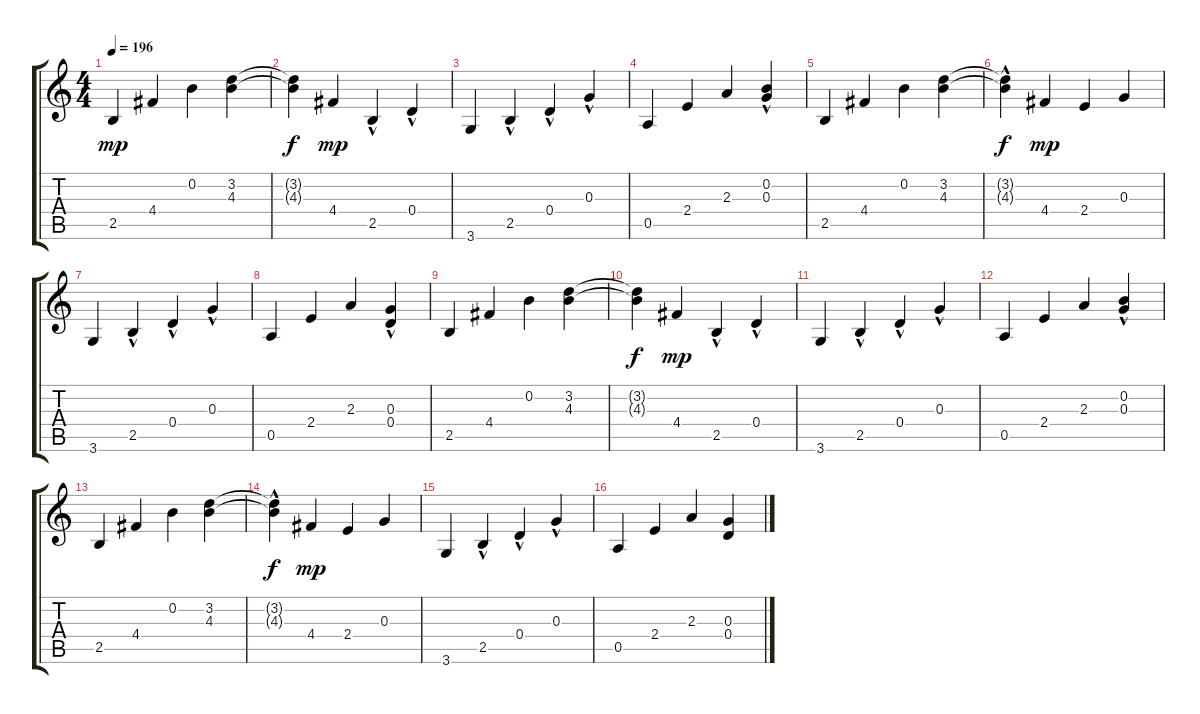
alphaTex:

\track "" {instrument acousticguitarsteel}
\staff {score tabs}
\tuning (E4 B3 G3 D3 A2 E2) {hide}
\ts (4 4)
\tempo 196
\clef g2
\ks c
2.5.4{dy mp} 4.4.4 0.2.4 (3.2 4.3).4 |
(3.2{t} 4.3{t}).4{dy f} 4.4.4{dy mp} 2.5{hac}.4 0.4{hac}.4 |
3.6.4 2.5{hac}.4 0.4{hac}.4 0.3{hac}.4 |
0.5.4 2.4.4 2.3.4 (0.2 0.3{hac}).4 |
2.5.4 4.4.4 0.2.4 (3.2 4.3).4 |
(3.2{t} 4.3{hac t}).4{dy f} 4.4.4{dy mp} 2.4.4 0.3.4 |
3.6.4 2.5{hac}.4 0.4{hac}.4 0.3{hac}.4 |
0.5.4 2.4.4 2.3.4 (0.3{hac} 0.4).4 |
2.5.4 4.4.4 0.2.4 (3.2 4.3).4 |
(3.2{t} 4.3{t}).4{dy f} 4.4.4{dy mp} 2.5{hac}.4 0.4{hac}.4 |
3.6.4 2.5{hac}.4 0.4{hac}.4 0.3{hac}.4 |
0.5.4 2.4.4 2.3.4 (0.2 0.3{hac}).4 |
2.5.4 4.4.4 0.2.4 (3.2 4.3).4 |
(3.2{t} 4.3{hac t}).4{dy f} 4.4.4{dy mp} 2.4.4 0.3.4 |
3.6.4 2.5{hac}.4 0.4{hac}.4 0.3{hac}.4 |
0.5.4 2.4.4 2.3.4 (0.3 0.4).4
